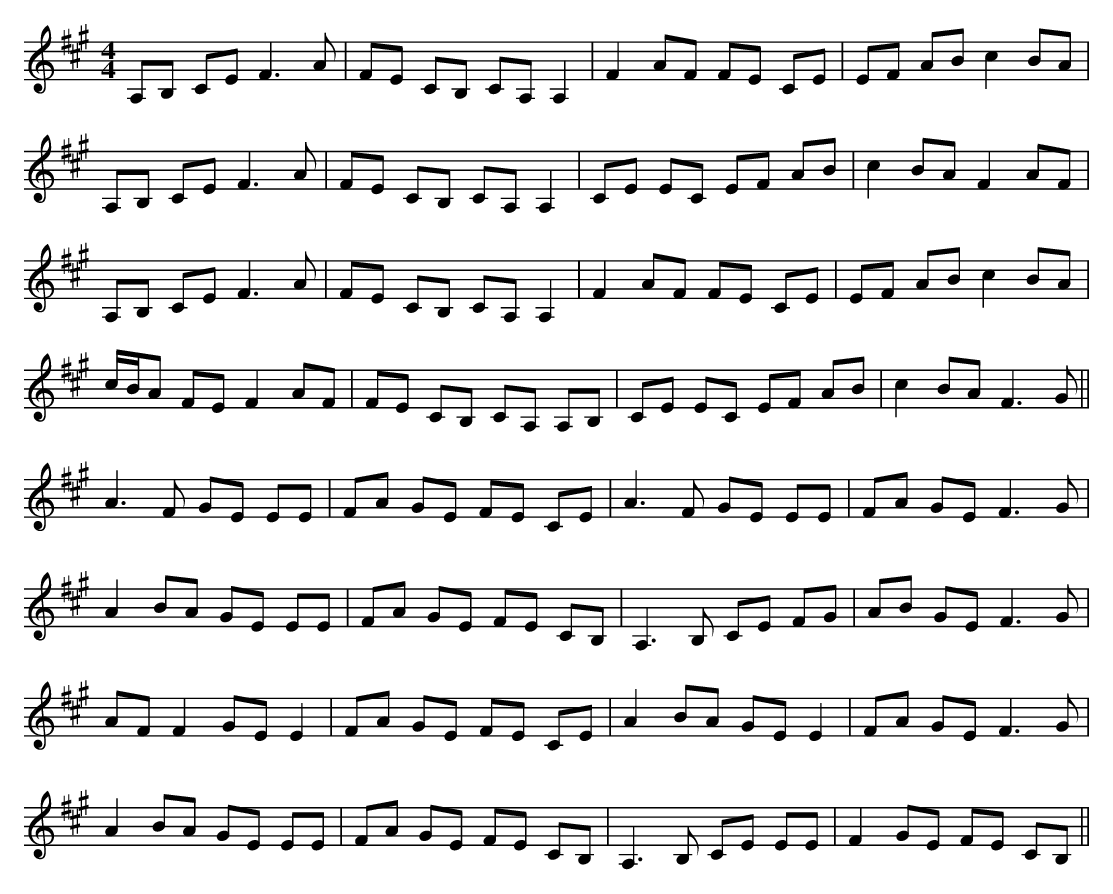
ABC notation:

X:1
M:4/4
K:A
A,B, CE2< F2A|FE CB, CA, A,2|F2 AF FE CE|EF AB c2 BA|
A,B, CE2< F2A|FE CB, CA, A,2|CE EC EF AB|c2 BA F2 AF|
A,B, CE2< F2A|FE CB, CA, A,2|F2 AF FE CE|EF AB c2 BA|
c/B/A FE F2 AF|FE CB, CA, A,B,|CE EC EF AB|c2 BA2< F2G||
A2>F2 GE EE|FA GE FE CE|A2>F2 GE EE|FA GE2< F2G|
A2 BA GE EE|FA GE FE CB,|A,2>B,2 CE FG|AB GE2< F2G|
AF F2 GE E2|FA GE FE CE|A2 BA GE E2|FA GE2< F2G|
A2 BA GE EE|FA GE FE CB,|A,2>B,2 CE EE|F2 GE FE CB,||
